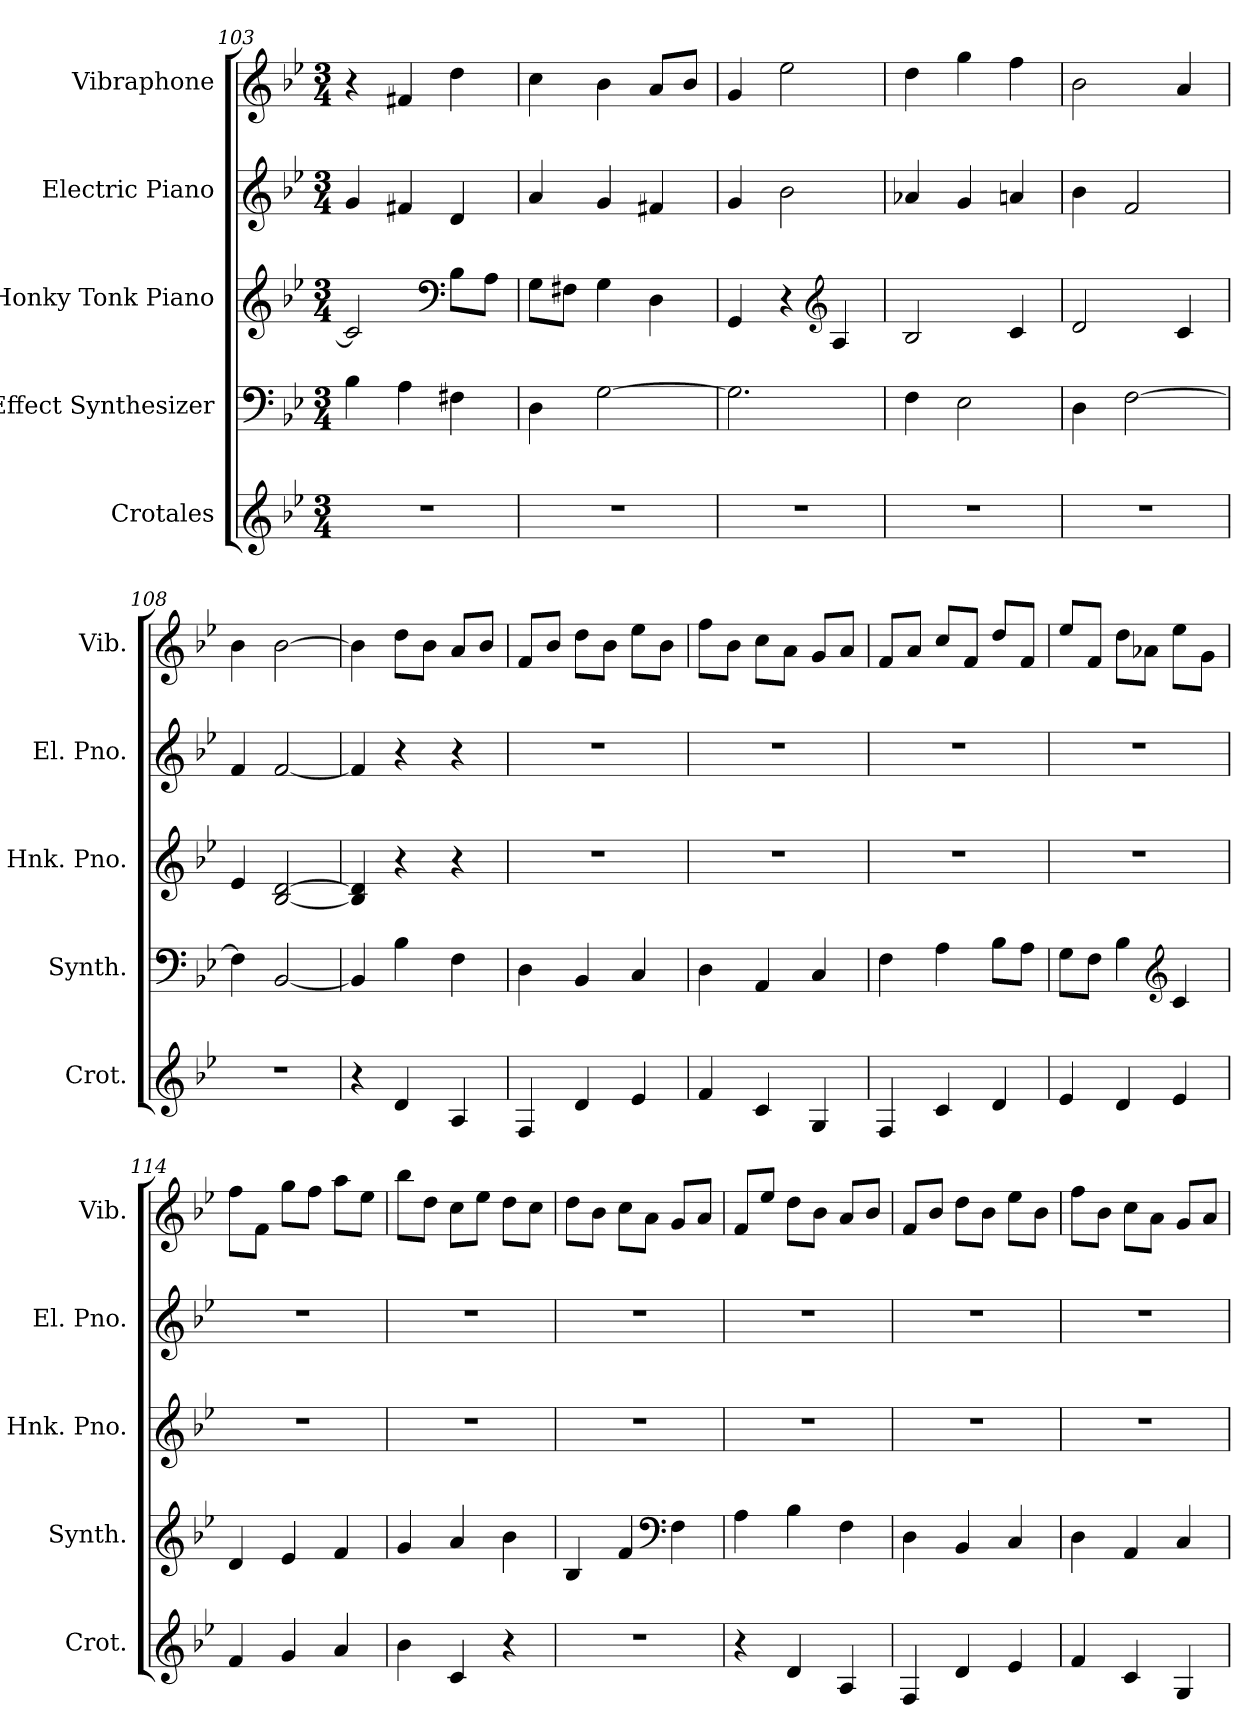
**kern	**kern	**kern	**kern	**kern
*part5	*part4	*part3	*part2	*part1
*staff5	*staff4	*staff3	*staff2	*staff1
*I"Crotales	*I"Effect Synthesizer	*I"Honky Tonk Piano	*I"Electric Piano	*I"Vibraphone
*I'Crot.	*I'Synth.	*I'Hnk. Pno.	*I'El. Pno.	*I'Vib.
*clefG2	*clefF4	*clefG2	*clefG2	*clefG2
*ITrd-14c-24	*	*	*	*
*k[b-e-]	*k[b-e-]	*k[b-e-]	*k[b-e-]	*k[b-e-]
*M3/4	*M3/4	*M3/4	*M3/4	*M3/4
=103	=103	=103	=103	=103
2.r	4B-\	2c/]	4g/	4r
.	4A\	.	4f#X/	4f#X/
*	*	*clefF4	*	*
.	4F#X\	8B-\L	4d/	4dd\
.	.	8A\J	.	.
!!LO:PB:g=z
=104	=104	=104	=104	=104
2.r	4D\	8G\L	4a/	4cc\
.	.	8F#X\J	.	.
.	[2G\	4G\	4g/	4b-\
.	.	4D\	4f#X/	8a/L
.	.	.	.	8b-/J
=105	=105	=105	=105	=105
2.r	2.G\]	4GG/	4g/	4g/
.	.	4r	2b-\	2ee-\
*	*	*clefG2	*	*
.	.	4A/	.	.
=106	=106	=106	=106	=106
2.r	4F\	2B-/	4a-X/	4dd\
.	2E-\	.	4g/	4gg\
.	.	4c/	4an/	4ff\
=107	=107	=107	=107	=107
2.r	4D\	2d/	4b-\	2b-\
.	[2F\	.	2f/	.
.	.	4c/	.	4a/
=108	=108	=108	=108	=108
2.r	4F\]	4e-/	4f/	4b-\
.	[2BB-/	[2B-/ [2d/	[2f/	[2b-\
=109	=109	=109	=109	=109
4r	4BB-/]	4B-/] 4d/]	4f/]	4b-\]
4ddd/	4B-\	4r	4r	8dd\L
.	.	.	.	8b-\J
4aa/	4F\	4r	4r	8a/L
.	.	.	.	8b-/J
=110	=110	=110	=110	=110
4ff/	4D\	2.r	2.r	8f/L
.	.	.	.	8b-/J
4ddd/	4BB-/	.	.	8dd\L
.	.	.	.	8b-\J
4eee-/	4C/	.	.	8ee-\L
.	.	.	.	8b-\J
!!LO:LB:g=z
=111	=111	=111	=111	=111
4fff/	4D\	2.r	2.r	8ff\L
.	.	.	.	8b-\J
4ccc/	4AA/	.	.	8cc\L
.	.	.	.	8a\J
4gg/	4C/	.	.	8g/L
.	.	.	.	8a/J
=112	=112	=112	=112	=112
4ff/	4F\	2.r	2.r	8f/L
.	.	.	.	8a/J
4ccc/	4A\	.	.	8cc/L
.	.	.	.	8f/J
4ddd/	8B-\L	.	.	8dd/L
.	8A\J	.	.	8f/J
=113	=113	=113	=113	=113
4eee-/	8G\L	2.r	2.r	8ee-/L
.	8F\J	.	.	8f/J
4ddd/	4B-\	.	.	8dd\L
.	.	.	.	8a-X\J
*	*clefG2	*	*	*
4eee-/	4c/	.	.	8ee-\L
.	.	.	.	8g\J
=114	=114	=114	=114	=114
4fff/	4d/	2.r	2.r	8ff\L
.	.	.	.	8f\J
4ggg/	4e-/	.	.	8gg\L
.	.	.	.	8ff\J
4aaa/	4f/	.	.	8aa\L
.	.	.	.	8ee-\J
=115	=115	=115	=115	=115
4bbb-\	4g/	2.r	2.r	8bb-\L
.	.	.	.	8dd\J
4ccc/	4a/	.	.	8cc\L
.	.	.	.	8ee-\J
4r	4b-\	.	.	8dd\L
.	.	.	.	8cc\J
!!LO:PB:g=z
=116	=116	=116	=116	=116
2.r	4B-/	2.r	2.r	8dd\L
.	.	.	.	8b-\J
.	4f/	.	.	8cc\L
.	.	.	.	8a\J
*	*clefF4	*	*	*
.	4F\	.	.	8g/L
.	.	.	.	8a/J
=117	=117	=117	=117	=117
4r	4A\	2.r	2.r	8f/L
.	.	.	.	8ee-/J
4ddd/	4B-\	.	.	8dd\L
.	.	.	.	8b-\J
4aa/	4F\	.	.	8a/L
.	.	.	.	8b-/J
=118	=118	=118	=118	=118
4ff/	4D\	2.r	2.r	8f/L
.	.	.	.	8b-/J
4ddd/	4BB-/	.	.	8dd\L
.	.	.	.	8b-\J
4eee-/	4C/	.	.	8ee-\L
.	.	.	.	8b-\J
=119	=119	=119	=119	=119
4fff/	4D\	2.r	2.r	8ff\L
.	.	.	.	8b-\J
4ccc/	4AA/	.	.	8cc\L
.	.	.	.	8a\J
4gg/	4C/	.	.	8g/L
.	.	.	.	8a/J
=	=	=	=	=
*-	*-	*-	*-	*-
